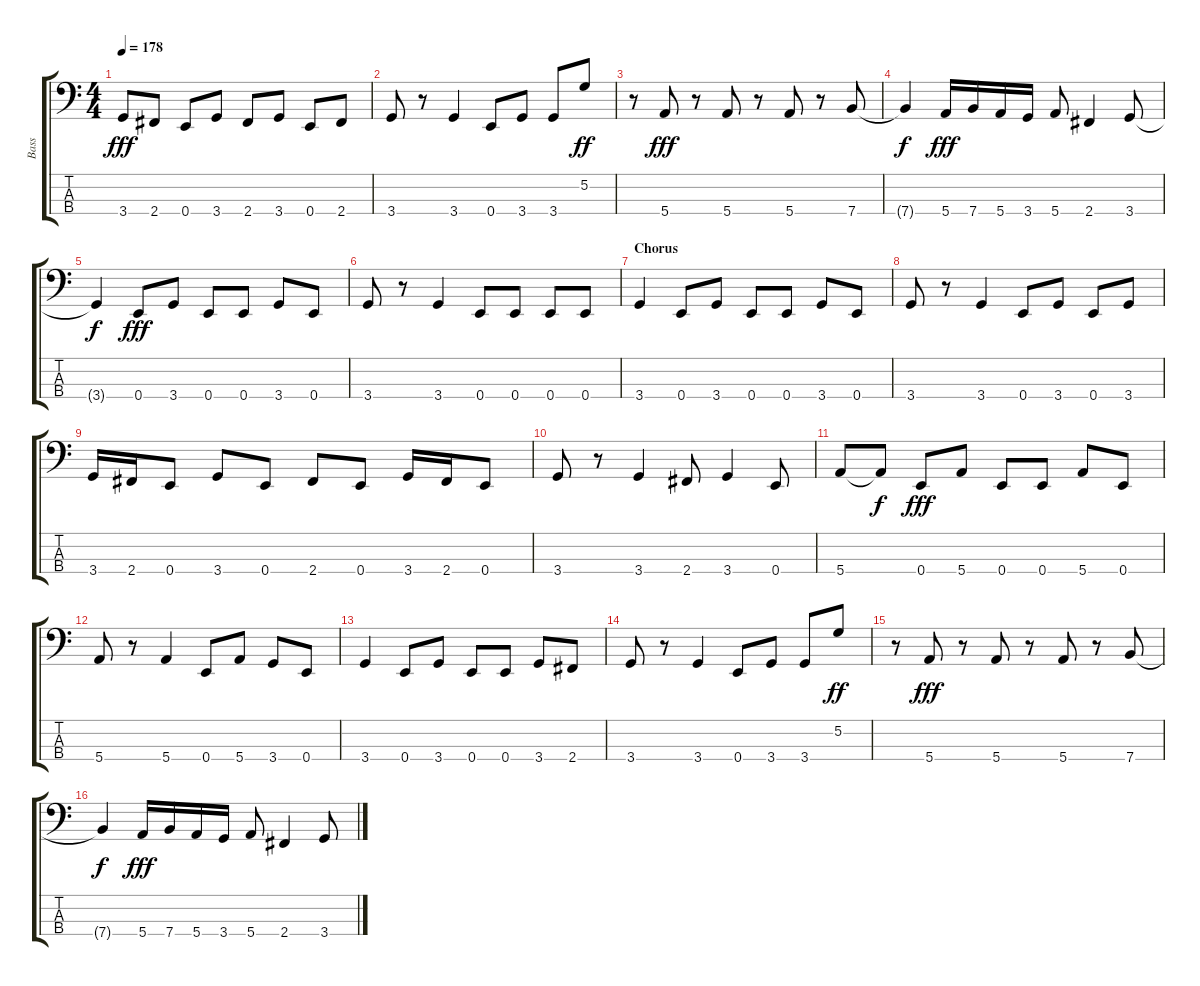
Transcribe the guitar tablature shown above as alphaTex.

\track ("Bass" "Bass") {instrument electricbasspick}
\staff {score tabs}
\tuning (G2 D2 A1 E1) {hide}
\ts (4 4)
\tempo 178
\clef f4
\ks c
3.4.8{dy fff} 2.4.8 0.4.8 3.4.8 2.4.8 3.4.8 0.4.8 2.4.8 |
3.4.8 r.8 3.4.4 0.4.8 3.4.8 3.4.8 5.2.8{dy ff} |
r.8 5.4.8{dy fff} r.8 5.4.8 r.8 5.4.8 r.8 7.4.8 |
7.4{t}.4{dy f} 5.4.16{dy fff} 7.4.16 5.4.16 3.4.16 5.4.8 2.4.4 3.4.8 |
3.4{t}.4{dy f} 0.4.8{dy fff} 3.4.8 0.4.8 0.4.8 3.4.8 0.4.8 |
3.4.8 r.8 3.4.4 0.4.8 0.4.8 0.4.8 0.4.8 |
\section ("" "Chorus")
3.4.4 0.4.8 3.4.8 0.4.8 0.4.8 3.4.8 0.4.8 |
3.4.8 r.8 3.4.4 0.4.8 3.4.8 0.4.8 3.4.8 |
3.4.16 2.4.16 0.4.8 3.4.8 0.4.8 2.4.8 0.4.8 3.4.16 2.4.16 0.4.8 |
3.4.8 r.8 3.4.4 2.4.8 3.4.4 0.4.8 |
5.4.8 5.4{t}.8{dy f} 0.4.8{dy fff} 5.4.8 0.4.8 0.4.8 5.4.8 0.4.8 |
5.4.8 r.8 5.4.4 0.4.8 5.4.8 3.4.8 0.4.8 |
3.4.4 0.4.8 3.4.8 0.4.8 0.4.8 3.4.8 2.4.8 |
3.4.8 r.8 3.4.4 0.4.8 3.4.8 3.4.8 5.2.8{dy ff} |
r.8 5.4.8{dy fff} r.8 5.4.8 r.8 5.4.8 r.8 7.4.8 |
7.4{t}.4{dy f} 5.4.16{dy fff} 7.4.16 5.4.16 3.4.16 5.4.8 2.4.4 3.4.8
